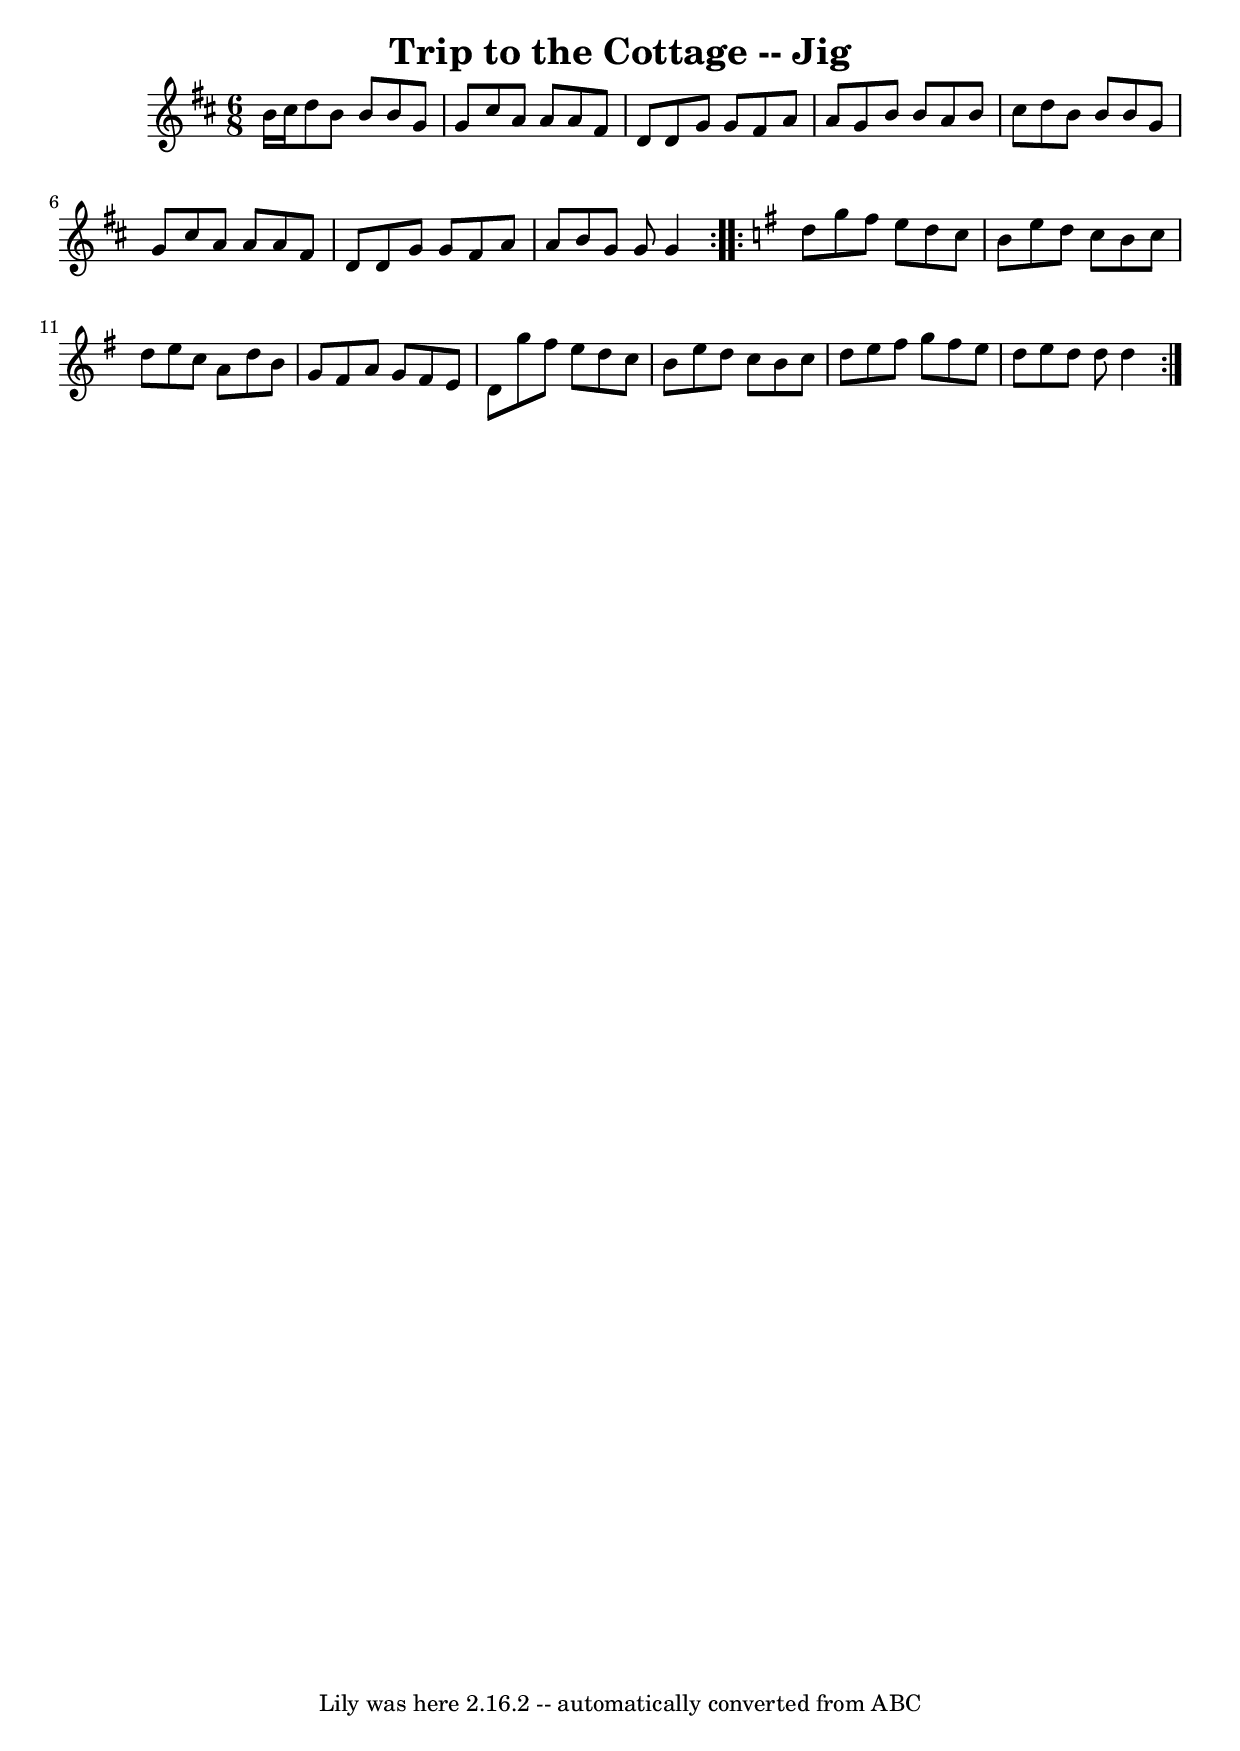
\version "2.16.2"
\include "Mammoth.ily"
\header {
  %% book = "Ryan's Mammoth Collection"
  crossRefNumber = "1"
  footnotes = ""
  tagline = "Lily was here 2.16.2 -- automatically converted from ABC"
  title = "Trip to the Cottage -- Jig"

}
voicedefault =  {



  \repeat volta 2 {

    \time 6/8 %  Two sharps in the book
    
    \key g \lydian b'16 cis''16  |
    d''8 b'8 b'8 b'8 g'8  
    g'8  |
    cis''8 a'8 a'8 a'8 fis'8 d'8  |
    d'8   
    g'8 g'8 fis'8 a'8 a'8  |
    g'8 b'8 b'8 a'8 b'8  
    cis''8  |
    d''8 b'8 b'8 b'8 g'8 g'8  |
    
    cis''8 a'8 a'8 a'8 fis'8 d'8  |
    d'8 g'8 g'8    
    fis'8 a'8 a'8  |
    b'8 g'8 g'8 g'4  
  }   
  \key g \major   

  \repeat volta 2 {
    d''8  |
    g''8 fis''8 e''8 d''8 c''8    
    b'8  |
    e''8 d''8 c''8 b'8 c''8 d''8  |
    e''8    
    c''8 a'8 d''8 b'8 g'8  |
    fis'8 a'8 g'8 fis'8    
    e'8 d'8  |
    g''8 fis''8 e''8 d''8 c''8 b'8  
    |
    e''8 d''8 c''8 b'8 c''8 d''8  |
    e''8    
    fis''8 g''8 fis''8 e''8 d''8  |
    e''8 d''8 d''8    
    d''4  
  }   

}

\score{
  <<

    \context Staff="default"
    {
      \voicedefault 
      
    }

  >>
  \layout {
    
  }
  \midi {
  }

}
